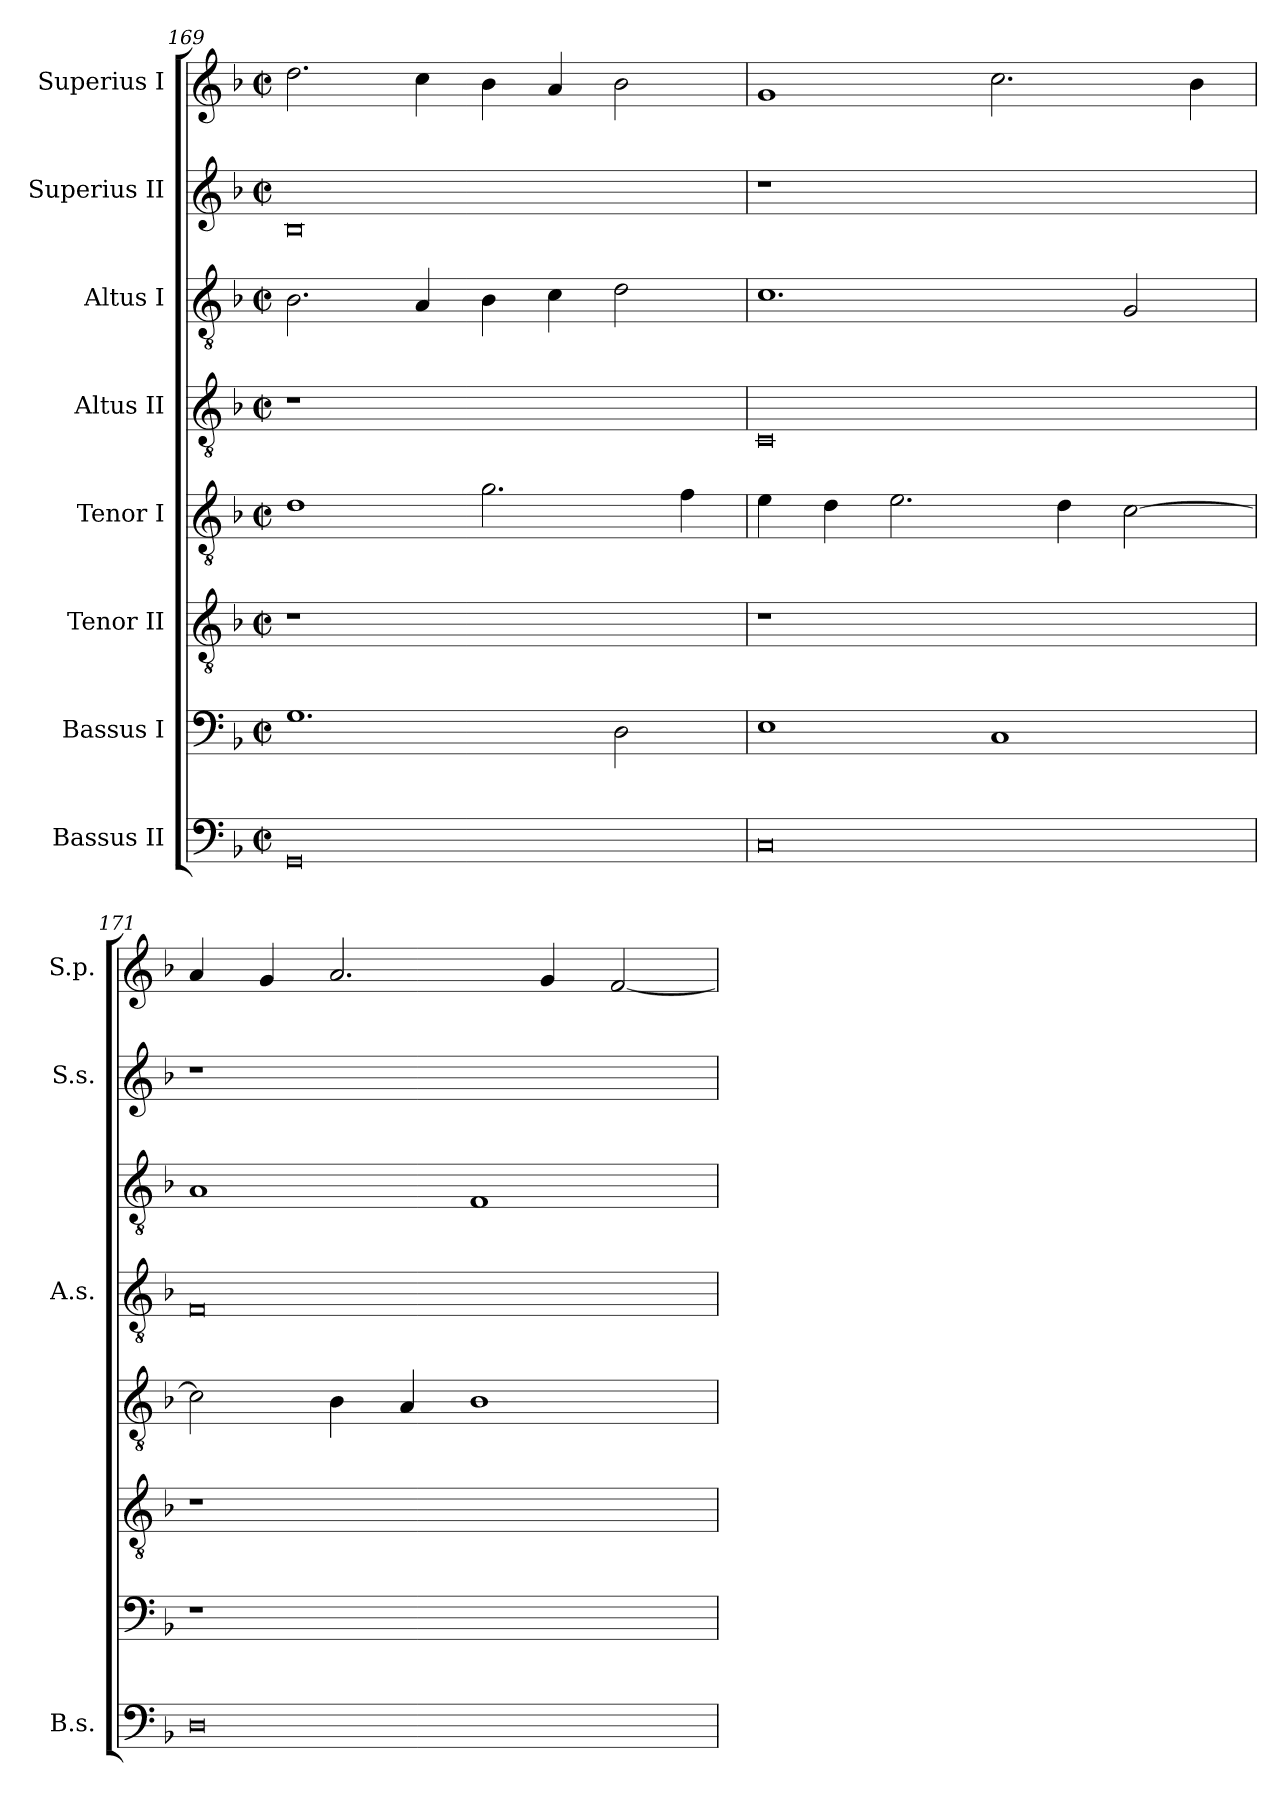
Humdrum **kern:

**kern	**kern	**kern	**kern	**kern	**kern	**kern	**kern
*part8	*part7	*part6	*part5	*part4	*part3	*part2	*part1
*staff8	*staff7	*staff6	*staff5	*staff4	*staff3	*staff2	*staff1
*I"Bassus II	*I"Bassus I	*I"Tenor II	*I"Tenor I	*I"Altus II	*I"Altus I	*I"Superius II	*I"Superius I
*I'B.s.	*	*	*	*I'A.s.	*	*I'S.s.	*I'S.p.
*clefF4	*clefF4	*clefGv2	*clefGv2	*clefGv2	*clefGv2	*clefG2	*clefG2
*	*	*ITrd7c12	*ITrd7c12	*ITrd7c12	*ITrd7c12	*	*
*k[b-]	*k[b-]	*k[b-]	*k[b-]	*k[b-]	*k[b-]	*k[b-]	*k[b-]
*F:	*F:	*F:	*F:	*F:	*F:	*F:	*F:
*M2/2	*M2/2	*M2/2	*M2/2	*M2/2	*M2/2	*M2/2	*M2/2
*met(c|)	*met(c|)	*met(c|)	*met(c|)	*met(c|)	*met(c|)	*met(c|)	*met(c|)
=169	=169	=169	=169	=169	=169	=169	=169
!	!	!LO:N:vis=1	!	!LO:N:vis=1	!	!	!
0GGi	1.Gi	1r	1Di	1r	2.BB-i\	0B-i	2.ddi\
.	.	.	.	.	4AAi/	.	4cci\
.	.	1ryy	2.Gi\	1ryy	4BB-i\	.	4b-i\
.	.	.	.	.	4Ci\	.	4ai/
.	2Di\	.	.	.	2Di\	.	2b-i\
.	.	.	4Fi\	.	.	.	.
=170	=170	=170	=170	=170	=170	=170	=170
!	!	!LO:N:vis=1	!	!	!	!LO:N:vis=1	!
0Ci	1Ei	1r	4Ei\	0CCi	1.Ci	1r	1gi
.	.	.	4Di\	.	.	.	.
.	.	.	2.Ei\	.	.	.	.
.	1Ci	1ryy	.	.	.	1ryy	2.cci\
.	.	.	4Di\	.	.	.	.
.	.	.	[>2Ci\	.	2GGi/	.	.
.	.	.	.	.	.	.	4b-i\
=171	=171	=171	=171	=171	=171	=171	=171
!	!LO:N:vis=1	!LO:N:vis=1	!	!	!	!LO:N:vis=1	!
0Di	1r	1r	2Ci\]	0FFi	1AAi	1r	4ai/
.	.	.	.	.	.	.	4gi/
.	.	.	4BB-i\	.	.	.	2.ai/
.	.	.	4AAi/	.	.	.	.
.	1ryy	1ryy	1BB-i	.	1FFi	1ryy	.
.	.	.	.	.	.	.	4gi/
.	.	.	.	.	.	.	[<2fi/
=	=	=	=	=	=	=	=
*-	*-	*-	*-	*-	*-	*-	*-
